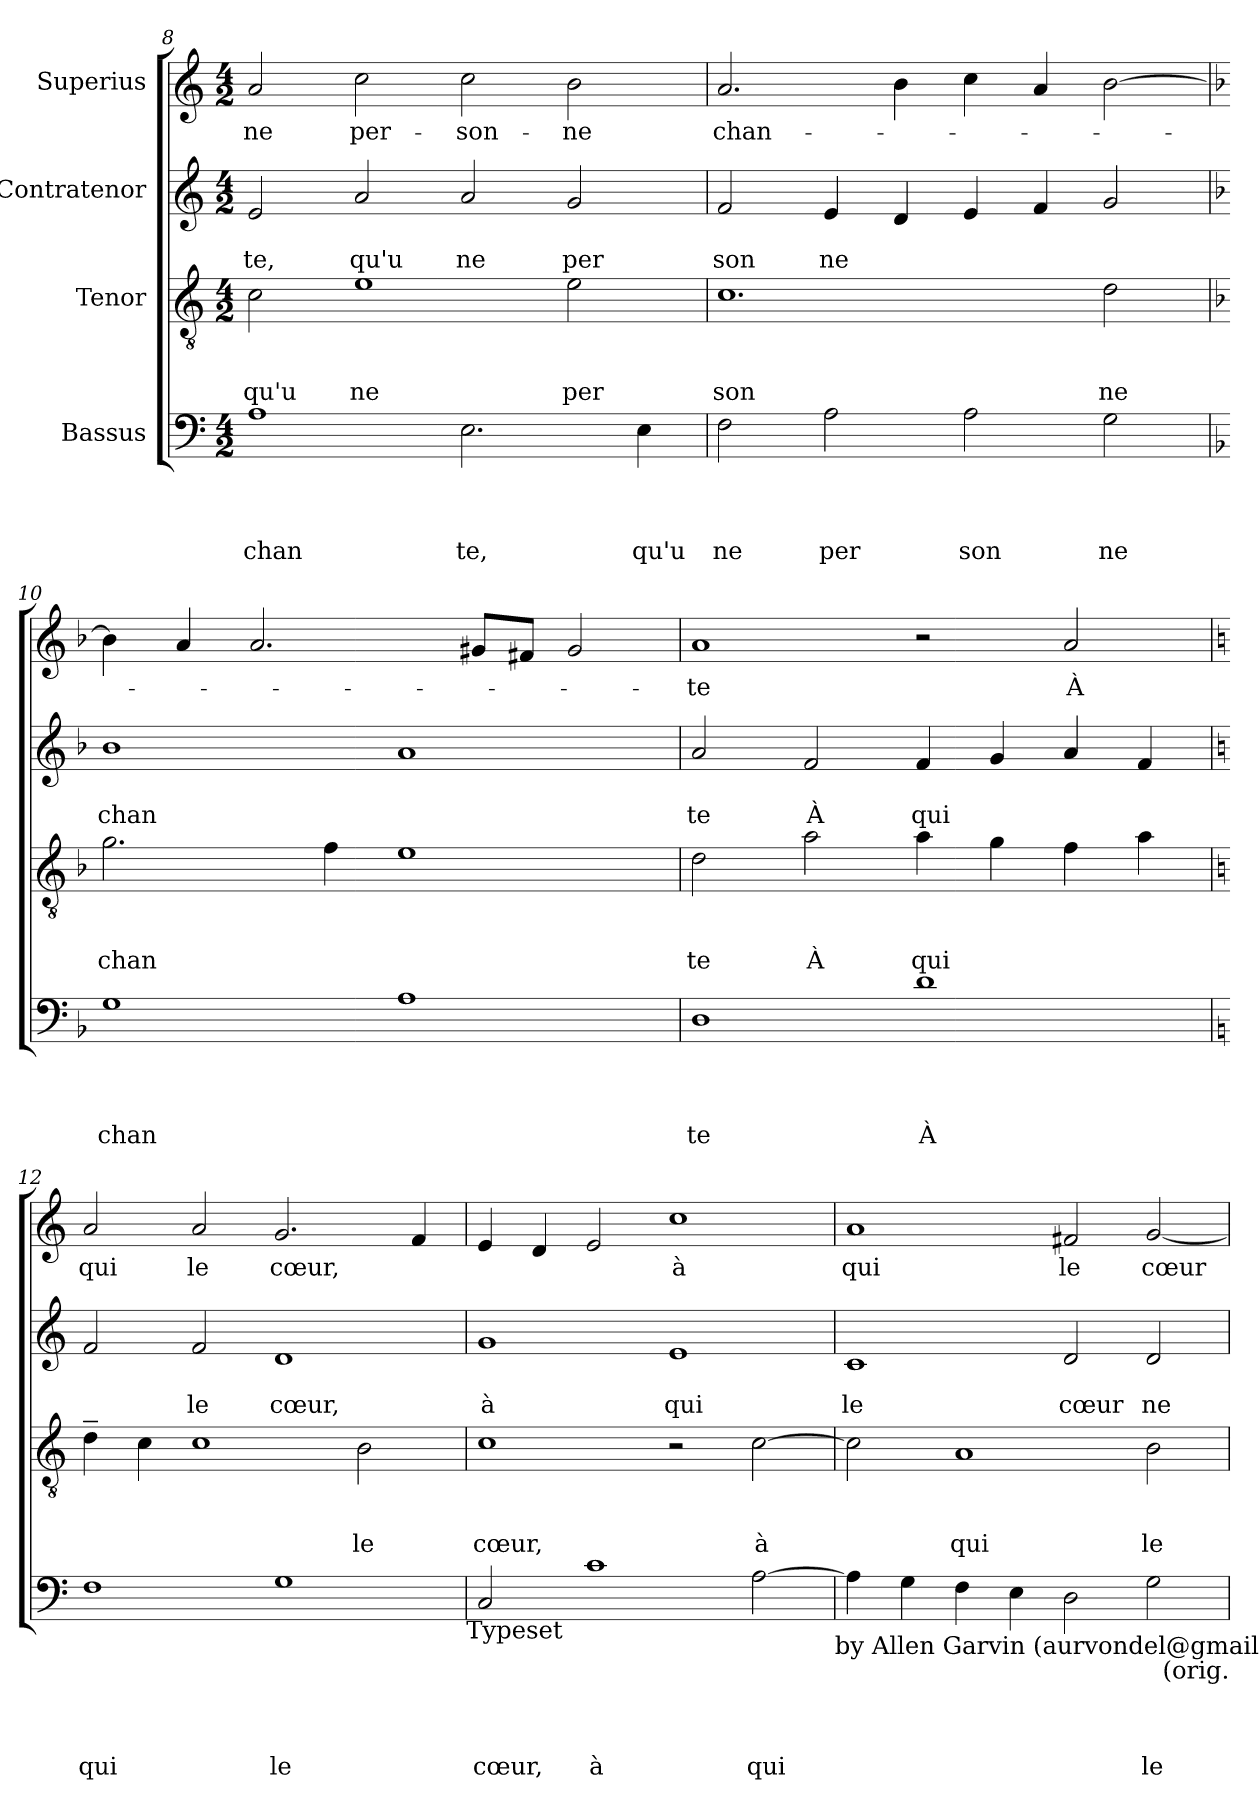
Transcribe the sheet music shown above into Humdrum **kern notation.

**kern	**text	**text	**text	**text	**kern	**text	**text	**text	**kern	**text	**text	**kern	**text
*part4	*part4	*part4	*part4	*part4	*part3	*part3	*part3	*part3	*part2	*part2	*part2	*part1	*part1
*staff4	*staff4	*staff4	*staff4	*staff4	*staff3	*staff3	*staff3	*staff3	*staff2	*staff2	*staff2	*staff1	*staff1
*I"Bassus	*	*	*	*	*I"Tenor	*	*	*	*I"Contratenor	*	*	*I"Superius	*
*clefF4	*	*	*	*	*clefGv2	*	*	*	*clefG2	*	*	*clefG2	*
*k[]	*	*	*	*	*k[]	*	*	*	*k[]	*	*	*k[]	*
*C:	*	*	*	*	*C:	*	*	*	*C:	*	*	*C:	*
*M4/2	*	*	*	*	*M4/2	*	*	*	*M4/2	*	*	*M4/2	*
=8	=8	=8	=8	=8	=8	=8	=8	=8	=8	=8	=8	=8	=8
!	!	!	!	!LO:LY:b	!	!	!	!LO:LY:b	!	!	!LO:LY:b	!	!LO:LY:b
1A	.	.	.	chan	2c\	.	.	qu'u	2e/	.	te,	2a/	-ne
!	!	!	!	!	!	!	!	!LO:LY:b	!	!	!LO:LY:b	!	!LO:LY:b
.	.	.	.	.	1e	.	.	ne	2a/	.	qu'u	2cc\	per-
!	!	!	!	!LO:LY:b	!	!	!	!	!	!	!LO:LY:b	!	!LO:LY:b
2.E\	.	.	.	te,	.	.	.	.	2a/	.	ne	2cc\	-son-
!	!	!	!	!	!	!	!	!LO:LY:b	!	!	!LO:LY:b	!	!LO:LY:b
.	.	.	.	.	2e\	.	.	per	2g/	.	per	2b\	-ne
!	!	!	!	!LO:LY:b	!	!	!	!	!	!	!	!	!
4E\	.	.	.	qu'u	.	.	.	.	.	.	.	.	.
=9	=9	=9	=9	=9	=9	=9	=9	=9	=9	=9	=9	=9	=9
!	!	!	!	!LO:LY:b	!	!	!	!LO:LY:b	!	!	!LO:LY:b	!	!LO:LY:b
2F\	.	.	.	ne	1.c	.	.	son	2f/	.	son	2.a/	chan-
!	!	!	!	!LO:LY:b	!	!	!	!	!	!	!LO:LY:b	!	!
2A\	.	.	.	per	.	.	.	.	4e/	.	ne	.	.
.	.	.	.	.	.	.	.	.	4d/	.	.	4b\	.
!	!	!	!	!LO:LY:b	!	!	!	!	!	!	!	!	!
2A\	.	.	.	son	.	.	.	.	4e/	.	.	4cc\	.
.	.	.	.	.	.	.	.	.	4f/	.	.	4a/	.
!	!	!	!	!LO:LY:b	!	!	!	!LO:LY:b	!	!	!	!	!
2G\	.	.	.	ne	2d\	.	.	ne	2g/	.	.	[>2b\	.
=10	=10	=10	=10	=10	=10	=10	=10	=10	=10	=10	=10	=10	=10
*k[b-]	*	*	*	*	*k[b-]	*	*	*	*k[b-]	*	*	*k[b-]	*
*F:	*	*	*	*	*F:	*	*	*	*F:	*	*	*F:	*
!	!	!	!	!LO:LY:b	!	!	!	!LO:LY:b	!	!	!LO:LY:b	!	!
1G	.	.	.	chan	2.g\	.	.	chan	1b-	.	chan	4b\]	.
.	.	.	.	.	.	.	.	.	.	.	.	4a/	.
.	.	.	.	.	.	.	.	.	.	.	.	2.a/	.
.	.	.	.	.	4f\	.	.	.	.	.	.	.	.
1A	.	.	.	.	1e	.	.	.	1a	.	.	.	.
.	.	.	.	.	.	.	.	.	.	.	.	8g#/L	.
.	.	.	.	.	.	.	.	.	.	.	.	8f#/J	.
.	.	.	.	.	.	.	.	.	.	.	.	2g#/	.
=11	=11	=11	=11	=11	=11	=11	=11	=11	=11	=11	=11	=11	=11
!	!	!	!	!LO:LY:b	!	!	!	!LO:LY:b	!	!	!LO:LY:b	!	!LO:LY:b
1D	.	.	.	te	2d\	.	.	te	2a/	.	te	1a	-te
!	!	!	!	!	!	!	!	!LO:LY:b	!	!	!LO:LY:b	!	!
.	.	.	.	.	2a\	.	.	À	2f/	.	À	.	.
!	!	!	!	!LO:LY:b	!	!	!	!LO:LY:b	!	!	!LO:LY:b	!	!
1d	.	.	.	À	4a\	.	.	qui	4f/	.	qui	2r	.
.	.	.	.	.	4g\	.	.	.	4g/	.	.	.	.
!	!	!	!	!	!	!	!	!	!	!	!	!	!LO:LY:b
.	.	.	.	.	4f\	.	.	.	4a/	.	.	2a/	À
.	.	.	.	.	4a\	.	.	.	4f/	.	.	.	.
!!LO:LB:g=z
=12	=12	=12	=12	=12	=12	=12	=12	=12	=12	=12	=12	=12	=12
*k[]	*	*	*	*	*k[]	*	*	*	*k[]	*	*	*k[]	*
*C:	*	*	*	*	*C:	*	*	*	*C:	*	*	*C:	*
!	!	!	!	!LO:LY:b	!	!	!	!	!	!	!	!	!LO:LY:b
1F	.	.	.	qui	4d~>\	.	.	.	2f/	.	.	2a/	qui
.	.	.	.	.	4c\	.	.	.	.	.	.	.	.
!	!	!	!	!	!	!	!	!	!	!	!LO:LY:b	!	!LO:LY:b
.	.	.	.	.	1c	.	.	.	2f/	.	le	2a/	le
!	!	!	!	!LO:LY:b	!	!	!	!	!	!	!LO:LY:b	!	!LO:LY:b
1G	.	.	.	le	.	.	.	.	1d	.	cœur,	2.g/	cœur,
!	!	!	!	!	!	!	!	!LO:LY:b	!	!	!	!	!
.	.	.	.	.	2B\	.	.	le	.	.	.	.	.
.	.	.	.	.	.	.	.	.	.	.	.	4f/	.
!LO:TX:b:t=Typeset	!	!	!	!	!	!	!	!	!	!	!	!	!
=13	=13	=13	=13	=13	=13	=13	=13	=13	=13	=13	=13	=13	=13
!	!	!	!	!LO:LY:b	!	!	!	!LO:LY:b	!	!	!LO:LY:b	!	!
2C/	.	.	.	cœur,	1c	.	.	cœur,	1g	.	à	4e/	.
.	.	.	.	.	.	.	.	.	.	.	.	4d/	.
!	!	!	!	!LO:LY:b	!	!	!	!	!	!	!	!	!
1c	.	.	.	à	.	.	.	.	.	.	.	2e/	.
!	!	!	!	!	!	!	!	!	!	!	!LO:LY:b	!	!LO:LY:b
.	.	.	.	.	2r	.	.	.	1e	.	qui	1cc	à
!	!	!	!	!LO:LY:b	!	!	!	!LO:LY:b	!	!	!	!	!
[>2A\	.	.	.	qui	[>2c\	.	.	à	.	.	.	.	.
!LO:TX:b:t=by Allen Garvin (aurvondel@gmail.com)	!	!	!	!	!	!	!	!	!	!	!	!	!
=14	=14	=14	=14	=14	=14	=14	=14	=14	=14	=14	=14	=14	=14
!	!	!	!	!	!	!	!	!	!	!	!LO:LY:b	!	!LO:LY:b
4A\]	.	.	.	.	2c\]	.	.	.	1c	.	le	1a	qui
4G\	.	.	.	.	.	.	.	.	.	.	.	.	.
!	!	!	!	!	!	!	!	!LO:LY:b	!	!	!	!	!
4F\	.	.	.	.	1A	.	.	qui	.	.	.	.	.
4E\	.	.	.	.	.	.	.	.	.	.	.	.	.
!	!	!	!	!	!	!	!	!	!	!	!LO:LY:b	!	!LO:LY:b
2D\	.	.	.	.	.	.	.	.	2d/	.	cœur	2f#X/	le
!	!	!	!	!LO:LY:b	!	!	!	!LO:LY:b	!	!	!LO:LY:b	!	!LO:LY:b
2G\	.	.	.	le	2B\	.	.	le	2d/	.	ne	[<2g/	cœur
!LO:TX:b:t=(orig.	!	!	!	!	!	!	!	!	!	!	!	!	!
=	=	=	=	=	=	=	=	=	=	=	=	=	=
*-	*-	*-	*-	*-	*-	*-	*-	*-	*-	*-	*-	*-	*-
